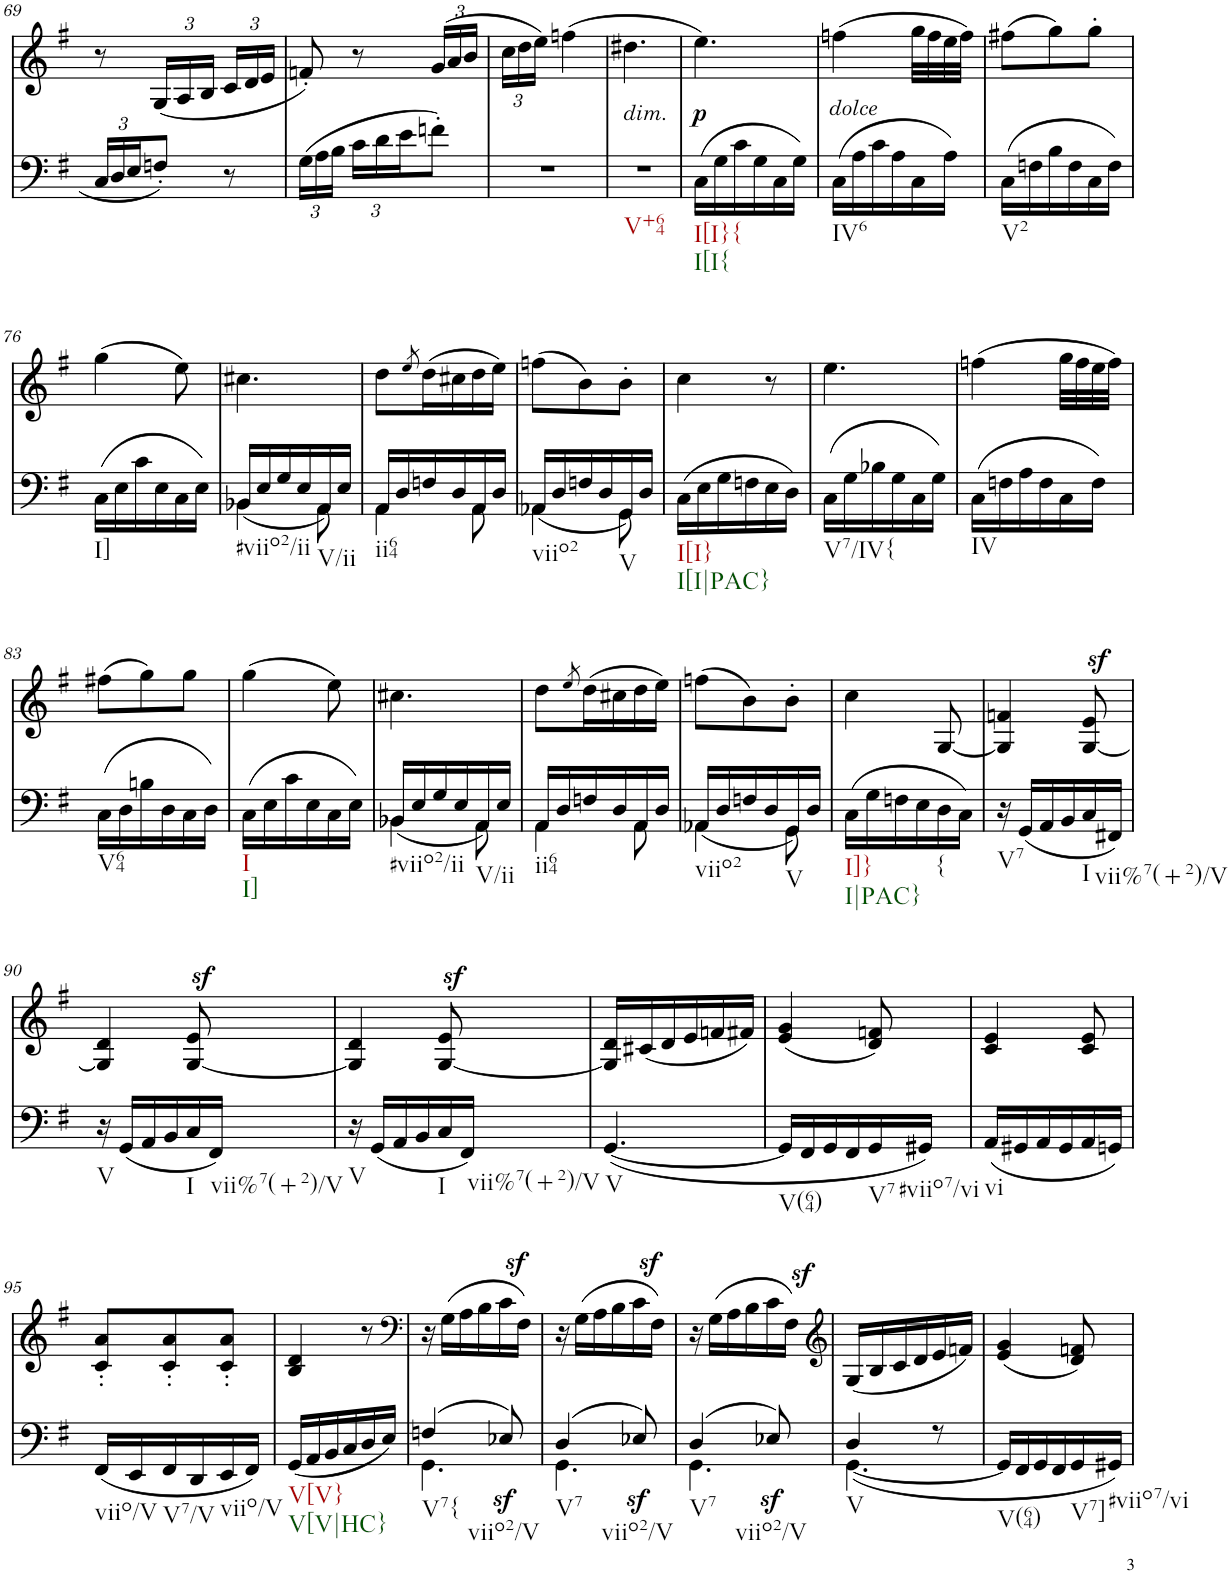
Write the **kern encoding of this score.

**kern	**dynam	**kern	**text	**dynam
*part2	*part2	*part1	*part1	*part1
*staff2	*staff2	*staff1	*staff1	*staff1
*I"piano	*	*I"piano	*	*
*I'Pno	*	*I'Pno	*	*
!!LO:PB:g=z
*clefF4	*	*clefG2	*	*
*k[f#]	*	*k[f#]	*	*
*G:	*	*G:	*	*
*M3/8	*	*M3/8	*	*
*Xbrackettup	*	*	*	*
=69	=69	=69	=69	=69
24C/LL	.	8r	.	.
24D/	.	.	.	.
24E/J	.	.	.	.
*	*	*Xbrackettup	*	*
8Fn'/J	.	(24G/LL	.	.
.	.	24A/	.	.
.	.	24B/JJ	.	.
8r	.	24c/LL	.	.
.	.	24d/	.	.
.	.	24e/JJ	.	.
=70	=70	=70	=70	=70
(24G\LL	.	8fn'/)	.	.
24A\	.	.	.	.
24B\JJ	.	.	.	.
24c\LL	.	8r	.	.
24d\	.	.	.	.
24e\J	.	.	.	.
8fn'\J)	.	(>24g/LL	.	.
.	.	24a/	.	.
.	.	24b/JJ	.	.
=71	=71	=71	=71	=71
4.r	.	24cc\LL	.	.
.	.	24dd\	.	.
.	.	24ee\JJ)	.	.
.	.	(4ffn\	.	.
=72	=72	=72	=72	=72
!	!	!LO:TX:b:i:t=dim.	!	!
!LO:TX:b:t=V+64	!	!	!	!
!	!	!	!LO:LY:b	!
4.r	.	4.dd#X\	>	.
=73	=73	=73	=73	=73
!LO:TX:b:t=I[I}{	!	!	!	!
!LO:TX:b:t=I[I{	!	!	!	!
!	!	!	!LO:LY:b	!LO:DY:b
(16C\LL	.	4.ee\)	p	p
16G\	.	.	.	.
16c\	.	.	.	.
16G\	.	.	.	.
16C\	.	.	.	.
16G\JJ)	.	.	.	.
=74	=74	=74	=74	=74
!LO:TX:b:t=IV6	!	!	!	!
!	!	!	!	!LO:DY:b
(16C\LL	.	(4ffn\	.	other-dynamics
16A\	.	.	.	.
16c\	.	.	.	.
16A\	.	.	.	.
16C\	.	32gg\LLL	.	.
.	.	32ff\	.	.
16A\JJ)	.	32ee\	.	.
.	.	32ff\JJJ)	.	.
=75	=75	=75	=75	=75
!LO:TX:b:t=V2	!	!	!	!
(16C\LL	.	(8ff#X\L	.	.
16Fn\	.	.	.	.
16B\	.	8gg\)	.	.
16F\	.	.	.	.
16C\	.	8gg'\J	.	.
16F\JJ)	.	.	.	.
!!LO:LB:g=z
=76	=76	=76	=76	=76
!LO:TX:b:t=I]	!	!	!	!
(16C\LL	.	(4gg\	.	.
16E\	.	.	.	.
16c\	.	.	.	.
16E\	.	.	.	.
16C\	.	8ee\)	.	.
16E\JJ)	.	.	.	.
=77	=77	=77	=77	=77
*^	*	*	*	*
!LO:TX:b:t=#viio2/ii	!	!	!	!	!
(<16BB-X/LL	4BB-\	.	4.cc#X\	.	.
16E/	.	.	.	.	.
16G/	.	.	.	.	.
16E/	.	.	.	.	.
!LO:TX:b:t=V/ii	!	!	!	!	!
16AA/)	8AA\	.	.	.	.
16E/JJ	.	.	.	.	.
=78	=78	=78	=78	=78	=78
!LO:TX:b:t=ii64	!	!	!	!	!
16AA/LL	4AA\	.	8dd\L	.	.
16D/	.	.	.	.	.
.	.	.	8qee/	.	.
16Fn/	.	.	(16dd\L	.	.
16D/	.	.	16cc#X\	.	.
16AA/	8AA\	.	16dd\	.	.
16D/JJ	.	.	16ee\JJ)	.	.
=79	=79	=79	=79	=79	=79
!LO:TX:b:t=viio2	!	!	!	!	!
(<16AA-X/LL	4AA-\	.	(8ffn\L	.	.
16D/	.	.	.	.	.
16Fn/	.	.	8b\)	.	.
16D/	.	.	.	.	.
!LO:TX:b:t=V	!	!	!	!	!
16GG/)	8GG\	.	8b'\J	.	.
16D/JJ	.	.	.	.	.
*v	*v	*	*	*	*
=80	=80	=80	=80	=80
!LO:TX:b:t=I[I}	!	!	!	!
!LO:TX:b:t=I[I|PAC}	!	!	!	!
(16C\LL	.	4cc\	.	.
16E\	.	.	.	.
16G\	.	.	.	.
16Fn\	.	.	.	.
16E\	.	8r	.	.
16D\JJ)	.	.	.	.
=81	=81	=81	=81	=81
!LO:TX:b:t=V7/IV{	!	!	!	!
(16C\LL	.	4.ee\	.	.
16G\	.	.	.	.
16B-X\	.	.	.	.
16G\	.	.	.	.
16C\	.	.	.	.
16G\JJ)	.	.	.	.
=82	=82	=82	=82	=82
!LO:TX:b:t=IV	!	!	!	!
(16C\LL	.	(4ffn\	.	.
16Fn\	.	.	.	.
16A\	.	.	.	.
16F\	.	.	.	.
16C\	.	32gg\LLL	.	.
.	.	32ff\	.	.
16F\JJ)	.	32ee\	.	.
.	.	32ff\JJJ)	.	.
!!LO:LB:g=z
=83	=83	=83	=83	=83
!LO:TX:b:t=V64	!	!	!	!
(16C\LL	.	(8ff#X\L	.	.
16D\	.	.	.	.
16Bn\	.	8gg\)	.	.
16D\	.	.	.	.
16C\	.	8gg\J	.	.
16D\JJ)	.	.	.	.
=84	=84	=84	=84	=84
!LO:TX:b:t=I	!	!	!	!
!LO:TX:b:t=I]	!	!	!	!
(16C\LL	.	(4gg\	.	.
16E\	.	.	.	.
16c\	.	.	.	.
16E\	.	.	.	.
16C\	.	8ee\)	.	.
16E\JJ)	.	.	.	.
=85	=85	=85	=85	=85
*^	*	*	*	*
!LO:TX:b:t=#viio2/ii	!	!	!	!	!
(<16BB-X/LL	4BB-\	.	4.cc#X\	.	.
16E/	.	.	.	.	.
16G/	.	.	.	.	.
16E/	.	.	.	.	.
!LO:TX:b:t=V/ii	!	!	!	!	!
16AA/)	8AA\	.	.	.	.
16E/JJ	.	.	.	.	.
=86	=86	=86	=86	=86	=86
!LO:TX:b:t=ii64	!	!	!	!	!
16AA/LL	4AA\	.	8dd\L	.	.
16D/	.	.	.	.	.
.	.	.	8qee/	.	.
16Fn/	.	.	(16dd\L	.	.
16D/	.	.	16cc#X\	.	.
16AA/	8AA\	.	16dd\	.	.
16D/JJ	.	.	16ee\JJ)	.	.
=87	=87	=87	=87	=87	=87
!LO:TX:b:t=viio2	!	!	!	!	!
(<16AA-X/LL	4AA-\	.	(8ffn\L	.	.
16D/	.	.	.	.	.
16Fn/	.	.	8b\)	.	.
16D/	.	.	.	.	.
!LO:TX:b:t=V	!	!	!	!	!
16GG/)	8GG\	.	8b'\J	.	.
16D/JJ	.	.	.	.	.
*v	*v	*	*	*	*
=88	=88	=88	=88	=88
!LO:TX:b:t=I]}	!	!	!	!
!LO:TX:b:t=I|PAC}	!	!	!	!
(16C\LL	.	4cc\	.	.
16G\	.	.	.	.
16Fn\	.	.	.	.
16E\	.	.	.	.
!LO:TX:b:t={	!	!	!	!
16D\	.	[8G/	.	.
16C\JJ)	.	.	.	.
=89	=89	=89	=89	=89
!LO:TX:b:t=V7	!	!	!	!
16r	.	4G/] 4fn/	.	.
(16GG/LL	.	.	.	.
16AA/	.	.	.	.
16BB/	.	.	.	.
!LO:TX:b:t=I	!	!	!	!
16C/	.	[8G/z> 8e/z>	.	.
!LO:TX:b:t=vii%7(+2)/V	!	!	!	!
16FF#X/JJ)	.	.	.	.
!!LO:LB:g=z
=90	=90	=90	=90	=90
!LO:TX:b:t=V	!	!	!	!
16r	.	4G/] 4d/	.	.
(16GG/LL	.	.	.	.
16AA/	.	.	.	.
16BB/	.	.	.	.
!LO:TX:b:t=I	!	!	!	!
16C/	.	[8G/z> 8e/z>	.	.
!LO:TX:b:t=vii%7(+2)/V	!	!	!	!
16FF#/JJ)	.	.	.	.
=91	=91	=91	=91	=91
!LO:TX:b:t=V	!	!	!	!
16r	.	4G/] 4d/	.	.
(16GG/LL	.	.	.	.
16AA/	.	.	.	.
16BB/	.	.	.	.
!LO:TX:b:t=I	!	!	!	!
16C/	.	[8G/z> 8e/z>	.	.
!LO:TX:b:t=vii%7(+2)/V	!	!	!	!
16FF#/JJ)	.	.	.	.
=92	=92	=92	=92	=92
!LO:TX:b:t=V	!	!	!	!
(<[4.GG/	.	16G/] 16d/LL	.	.
.	.	(16c#X/	.	.
.	.	16d/	.	.
.	.	16e/	.	.
.	.	16fn/	.	.
.	.	16f#X/JJ)	.	.
=93	=93	=93	=93	=93
!LO:TX:b:t=V(64)	!	!	!	!
16GG/LL]	.	(4e/ 4g/	.	.
16FF#/	.	.	.	.
16GG/	.	.	.	.
16FF#/	.	.	.	.
!LO:TX:b:t=V7	!	!	!	!
16GG/	.	8d/ 8fn/)	.	.
!LO:TX:b:t=#viio7/vi	!	!	!	!
16GG#X/JJ)	.	.	.	.
=94	=94	=94	=94	=94
!LO:TX:b:t=vi	!	!	!	!
(16AA/LL	.	4c/ 4e/	.	.
16GG#X/	.	.	.	.
16AA/	.	.	.	.
16GG#/	.	.	.	.
16AA/	.	8c/ 8e/	.	.
16GGn/JJ)	.	.	.	.
!!LO:LB:g=z
=95	=95	=95	=95	=95
!LO:TX:b:t=viio/V	!	!	!	!
(16FF#/LL	.	8c/' 8a/'L	.	.
16EE/	.	.	.	.
!LO:TX:b:t=V7/V	!	!	!	!
16FF#/	.	8c/' 8a/'	.	.
16DD/	.	.	.	.
!LO:TX:b:t=viio/V	!	!	!	!
16EE/	.	8c/' 8a/'J	.	.
16FF#/JJ)	.	.	.	.
=96	=96	=96	=96	=96
!LO:TX:b:t=V[V}	!	!	!	!
!LO:TX:b:t=V[V|HC}	!	!	!	!
(16GG/LL	.	4B/ 4d/	.	.
16AA/	.	.	.	.
16BB/	.	.	.	.
16C/	.	.	.	.
16D/	.	8r	.	.
16E/JJ)	.	.	.	.
=97	=97	=97	=97	=97
*	*	*clefF4	*	*
*^	*	*	*	*
!LO:TX:b:t=V7{	!	!	!	!	!
(4Fn/	4.GG\	.	16r	.	.
.	.	.	(16G\LL	.	.
.	.	.	16A\	.	.
.	.	.	16B\	.	.
!LO:TX:b:t=viio2/V	!	!	!	!	!
!	!	!LO:DY:b	!	!	!
8E-X/)	.	sf	16cz>\	.	.
.	.	.	16F#\JJ)	.	.
=98	=98	=98	=98	=98	=98
!LO:TX:b:t=V7	!	!	!	!	!
(4D/	4.GG\	.	16r	.	.
.	.	.	(16G\LL	.	.
.	.	.	16A\	.	.
.	.	.	16B\	.	.
!LO:TX:b:t=viio2/V	!	!	!	!	!
!	!	!LO:DY:b	!	!	!
8E-X/)	.	sf	16cz>\	.	.
.	.	.	16F#\JJ)	.	.
=99	=99	=99	=99	=99	=99
!LO:TX:b:t=V7	!	!	!	!	!
(4D/	4.GG\	.	16r	.	.
.	.	.	(16G\LL	.	.
.	.	.	16A\	.	.
.	.	.	16B\	.	.
!LO:TX:b:t=viio2/V	!	!	!	!	!
!	!	!LO:DY:b	!	!	!
8E-X/)	.	sf	16c\	.	.
.	.	.	16F#z>\JJ)	.	.
=100	=100	=100	=100	=100	=100
*	*	*	*clefG2	*	*
!LO:TX:b:t=V	!	!	!	!	!
4D/	([4.GG\	.	(16G/LL	.	.
.	.	.	16B/	.	.
.	.	.	16c/	.	.
.	.	.	16d/	.	.
8r	.	.	16e/	.	.
.	.	.	16fn/JJ)	.	.
*v	*v	*	*	*	*
=101	=101	=101	=101	=101
!LO:TX:b:t=V(64)	!	!	!	!
16GG/LL]	.	(4e/ 4g/	.	.
16FF#/	.	.	.	.
16GG/	.	.	.	.
16FF#/	.	.	.	.
!LO:TX:b:t=V7]	!	!	!	!
16GG/	.	8d/ 8fn/)	.	.
!LO:TX:b:t=#viio7/vi	!	!	!	!
16GG#X/JJ)	.	.	.	.
=	=	=	=	=
*-	*-	*-	*-	*-
